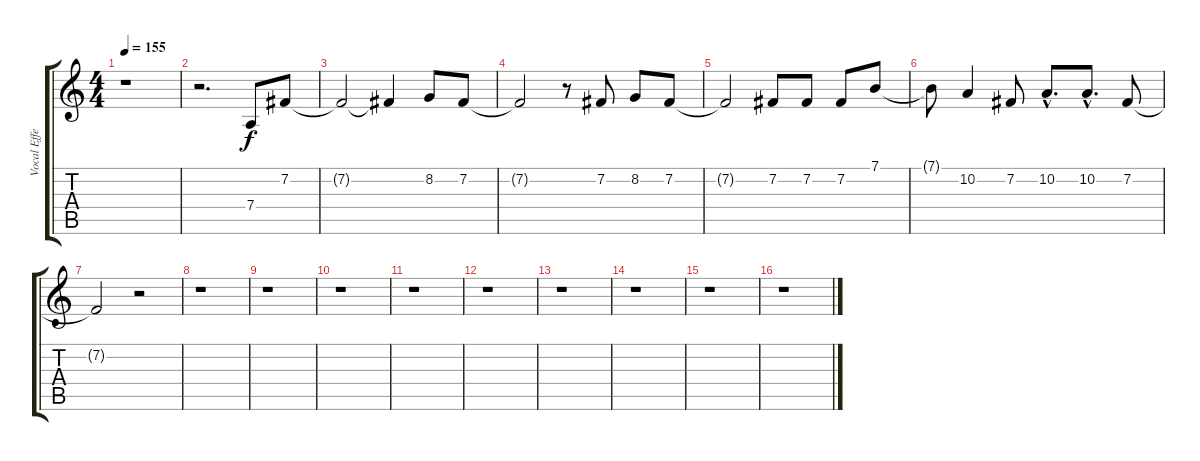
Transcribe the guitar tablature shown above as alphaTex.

\track ("Vocal Effect" "Vocal Effe") {instrument pad4choir}
\staff {score tabs}
\tuning (E4 B3 G3 D3 A2 E2) {hide}
\ts (4 4)
\tempo 155
\clef g2
\ks c
r.1{dy f} |
r.2{d} 7.4.8 7.2.8 |
7.2{t}.2 7.2{t}.4 8.2.8 7.2.8 |
7.2{t}.2 r.8 7.2.8 8.2.8 7.2.8 |
7.2{t}.2 7.2.8 7.2.8 7.2.8 7.1.8 |
7.1{t}.8 10.2.4 7.2.8 10.2{hac}.8{d} 10.2{hac}.8{d} 7.2.8 |
7.2{t}.2 r.2 |
r.1 |
r.1 |
r.1 |
r.1 |
r.1 |
r.1 |
r.1 |
r.1 |
r.1
